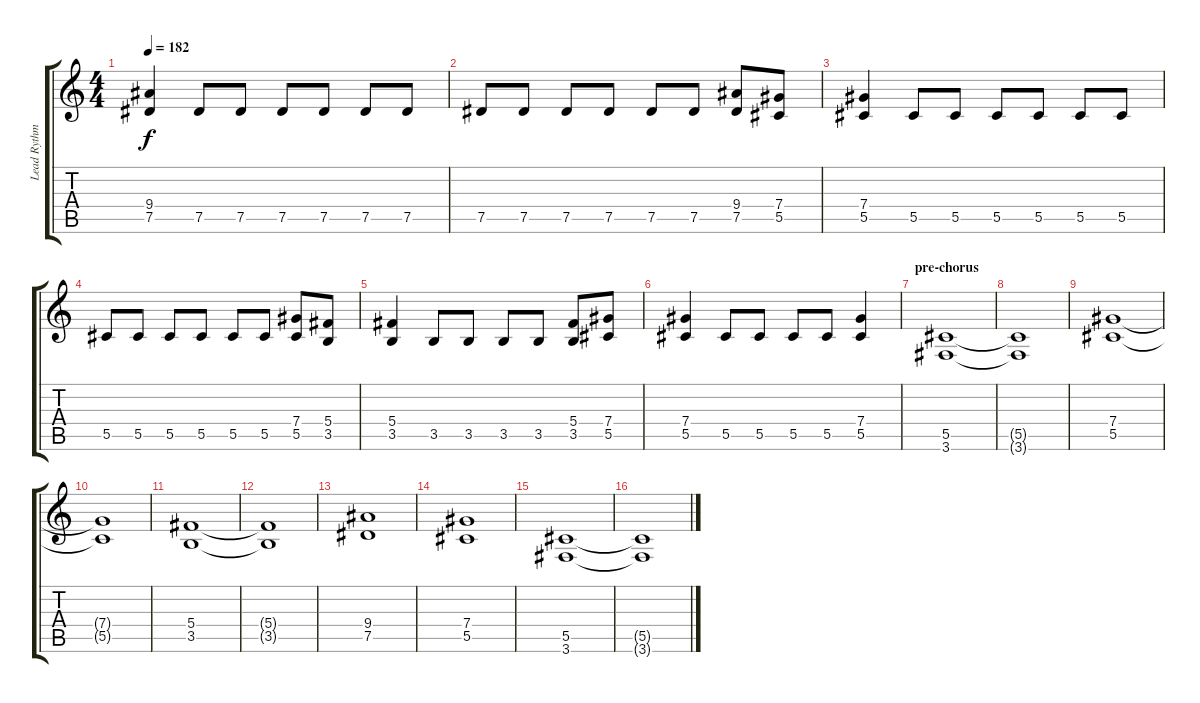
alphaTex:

\track ("Lead Rythm Guitar" "Lead Rythm") {instrument distortionguitar}
\staff {score tabs}
\tuning (Eb4 Bb3 Gb3 Db3 Ab2 Eb2) {hide}
\ts (4 4)
\tempo 182
\clef g2
\ks c
(9.4 7.5).4{dy f} 7.5.8 7.5.8 7.5.8 7.5.8 7.5.8 7.5.8 |
7.5.8 7.5.8 7.5.8 7.5.8 7.5.8 7.5.8 (9.4 7.5).8 (7.4 5.5).8 |
(7.4 5.5).4 5.5.8 5.5.8 5.5.8 5.5.8 5.5.8 5.5.8 |
5.5.8 5.5.8 5.5.8 5.5.8 5.5.8 5.5.8 (7.4 5.5).8 (5.4 3.5).8 |
(5.4 3.5).4 3.5.8 3.5.8 3.5.8 3.5.8 (5.4 3.5).8 (7.4 5.5).8 |
(7.4 5.5).4 5.5.8 5.5.8 5.5.8 5.5.8 (7.4 5.5).4 |
\section ("" "pre-chorus")
(5.5 3.6).1 |
(5.5{t} 3.6{t}).1 |
(7.4 5.5).1 |
(7.4{t} 5.5{t}).1 |
(5.4 3.5).1 |
(5.4{t} 3.5{t}).1 |
(9.4 7.5).1 |
(7.4 5.5).1 |
(5.5 3.6).1 |
(5.5{t} 3.6{t}).1
